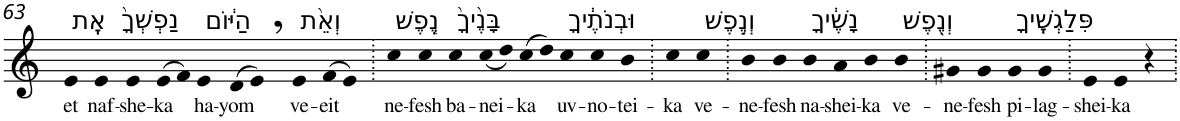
**kern	**text
*part1	*part1
*staff1	*staff1
*I"Piano	*
*I'Pno	*
!!LO:PB:g=z
*clefG2	*
*k[]	*
=63	=63
!LO:TX:a:t=אֶֽת	!
!	!LO:LY:b
4e	et
!LO:TX:a:t=נַפְשְׁךָ֙	!
!	!LO:LY:b
4e	naf-
!	!LO:LY:b
4e	-she-
!	!LO:LY:b
(>8e	-ka
8f)	.
!LO:TX:a:t=הַיּ֔וֹם	!
!	!LO:LY:b
4e	ha-
!	!LO:LY:b
(>8d	-yom
8e,)	.
!LO:TX:a:t=וְאֵ֨ת	!
!	!LO:LY:b
4e	ve-
!	!LO:LY:b
(>8f	-eit
8e)	.
=64.	=64.
!LO:TX:a:t=נֶ֤פֶשׁ	!
!	!LO:LY:b
4cc	ne-
!	!LO:LY:b
4cc	-fesh
!LO:TX:a:t=בָּנֶ֙יךָ֙	!
!	!LO:LY:b
4cc	ba-
!	!LO:LY:b
(<8cc	-nei-
8dd)	.
!	!LO:LY:b
(>8cc	-ka
8dd)	.
!LO:TX:a:t=וּבְנֹתֶ֔יךָ	!
!	!LO:LY:b
4cc	uv-
!	!LO:LY:b
4cc	-no-
!	!LO:LY:b
4b	-tei-
=65.	=65.
!	!LO:LY:b
4cc	-ka
!LO:TX:a:t=וְנֶ֣פֶשׁ	!
!	!LO:LY:b
4cc	ve-
=66.	=66.
!	!LO:LY:b
4b	-ne-
!	!LO:LY:b
4b	-fesh
!LO:TX:a:t=נָשֶׁ֔יךָ	!
!	!LO:LY:b
4b	na-
!	!LO:LY:b
4a	-shei-
!	!LO:LY:b
4b	-ka
!LO:TX:a:t=וְנֶ֖פֶשׁ	!
!	!LO:LY:b
4b	ve-
=67.	=67.
!	!LO:LY:b
4g#X	-ne-
!	!LO:LY:b
4g#	-fesh
!LO:TX:a:t=פִּלַגְשֶֽׁיךָ	!
!	!LO:LY:b
4g#	pi-
!	!LO:LY:b
4g#	-lag-
=68.	=68.
!	!LO:LY:b
4e	-shei-
!	!LO:LY:b
4e	-ka
4r	.
=.	=.
*-	*-
